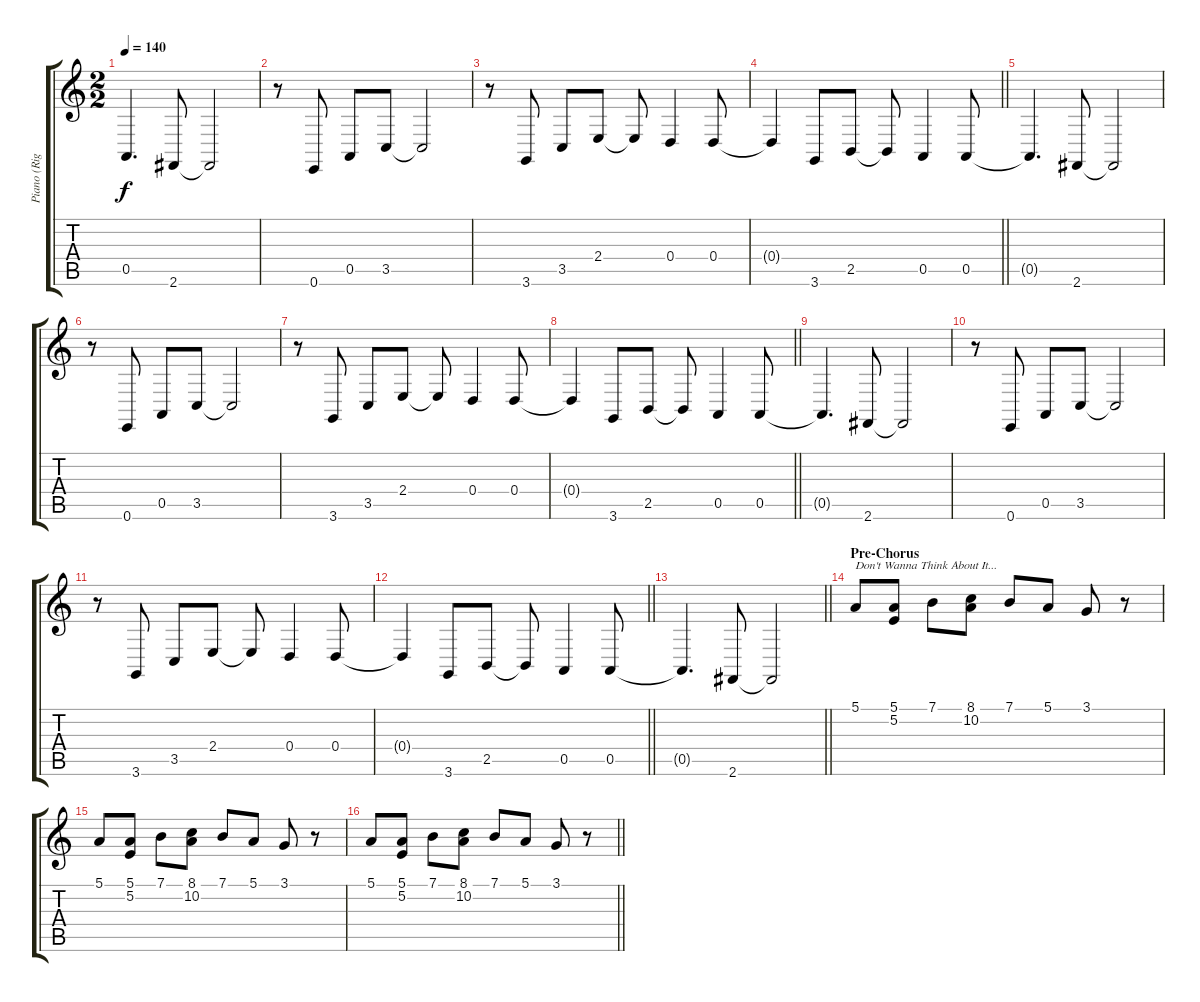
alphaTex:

\track ("Piano (Right Hand)" "Piano (Rig") {instrument acousticgrandpiano}
\staff {score tabs}
\tuning (E4 B3 G3 D3 A2 E2) {hide}
\ts (2 2)
\tempo 140
\clef g2
\ks c
0.5{t}.4{d dy f} 2.6.8 2.6{t}.2 |
r.8 0.6.8 0.5.8 3.5.8 3.5{t}.2 |
r.8 3.6.8 3.5.8 2.4.8 2.4{t}.8 0.4.4 0.4.8 |
\barLineRight lightlight
0.4{t}.4 3.6.8 2.5.8 2.5{t}.8 0.5.4 0.5.8 |
0.5{t}.4{d} 2.6.8 2.6{t}.2 |
r.8 0.6.8 0.5.8 3.5.8 3.5{t}.2 |
r.8 3.6.8 3.5.8 2.4.8 2.4{t}.8 0.4.4 0.4.8 |
\barLineRight lightlight
0.4{t}.4 3.6.8 2.5.8 2.5{t}.8 0.5.4 0.5.8 |
0.5{t}.4{d} 2.6.8 2.6{t}.2 |
r.8 0.6.8 0.5.8 3.5.8 3.5{t}.2 |
r.8 3.6.8 3.5.8 2.4.8 2.4{t}.8 0.4.4 0.4.8 |
\barLineRight lightlight
0.4{t}.4 3.6.8 2.5.8 2.5{t}.8 0.5.4 0.5.8 |
\barLineRight lightlight
0.5{t}.4{d} 2.6.8 2.6{t}.2 |
\section ("" "Pre-Chorus")
5.1.8{txt "Don't Wanna Think About It..."} (5.1 5.2).8 7.1.8 (8.1 10.2).8 7.1.8 5.1.8 3.1.8 r.8 |
5.1.8 (5.1 5.2).8 7.1.8 (8.1 10.2).8 7.1.8 5.1.8 3.1.8 r.8 |
\barLineRight lightlight
5.1.8 (5.1 5.2).8 7.1.8 (8.1 10.2).8 7.1.8 5.1.8 3.1.8 r.8
